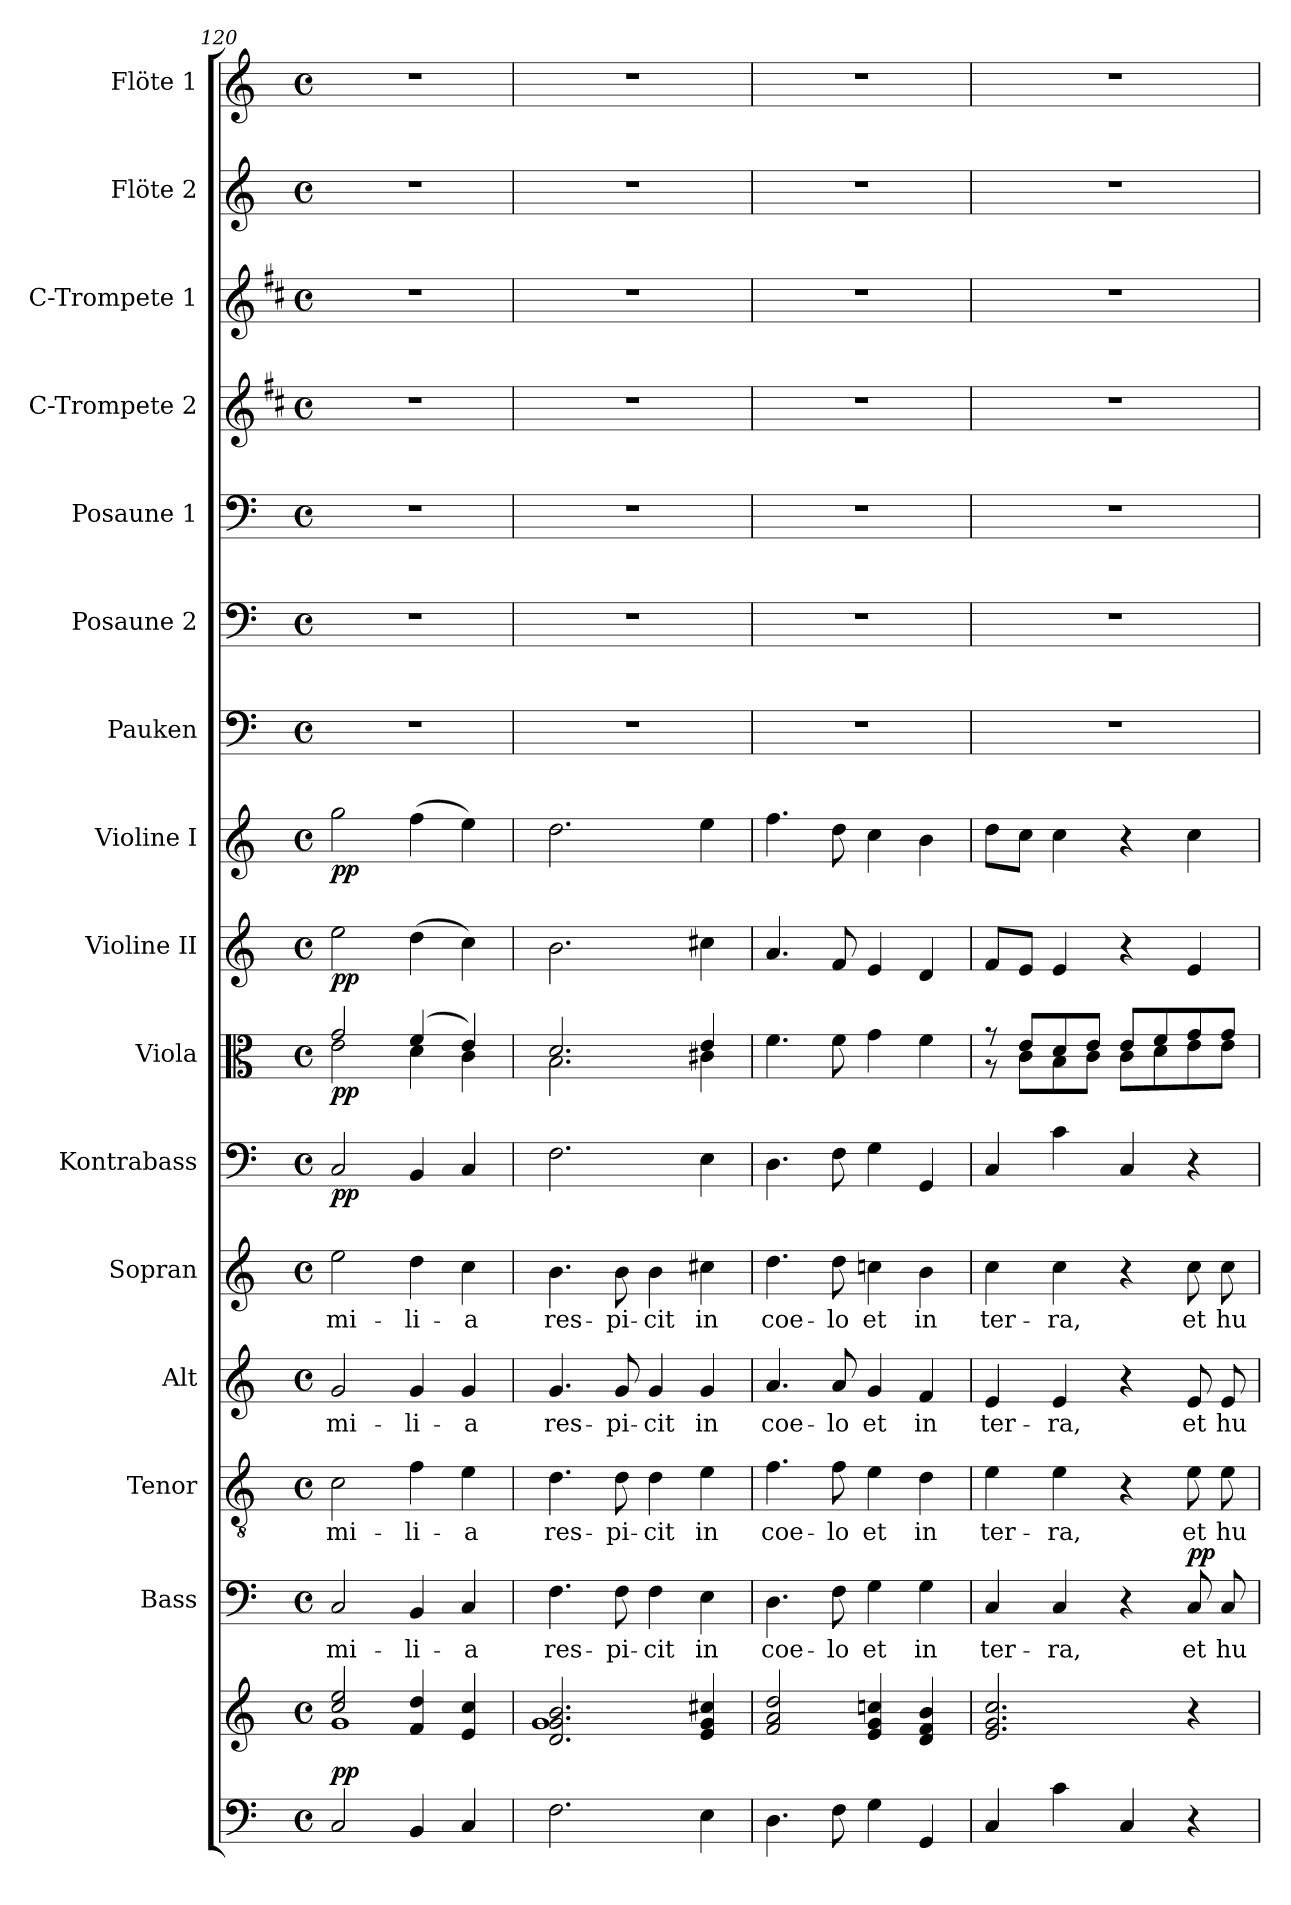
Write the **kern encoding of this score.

**kern	**kern	**dynam	**kern	**text	**dynam	**kern	**text	**kern	**text	**kern	**text	**kern	**dynam	**kern	**dynam	**kern	**dynam	**kern	**dynam	**kern	**kern	**kern	**kern	**kern	**kern	**kern
*part16	*part16	*part16	*part15	*part15	*part15	*part14	*part14	*part13	*part13	*part12	*part12	*part11	*part11	*part10	*part10	*part9	*part9	*part8	*part8	*part7	*part6	*part5	*part4	*part3	*part2	*part1
*staff17	*staff16	*staff16/17	*staff15	*staff15	*staff15	*staff14	*staff14	*staff13	*staff13	*staff12	*staff12	*staff11	*staff11	*staff10	*staff10	*staff9	*staff9	*staff8	*staff8	*staff7	*staff6	*staff5	*staff4	*staff3	*staff2	*staff1
*	*	*	*I"Bass	*	*	*I"Tenor	*	*I"Alt	*	*I"Sopran	*	*I"Kontrabass	*	*I"Viola	*	*I"Violine II	*	*I"Violine I	*	*I"Pauken	*I"Posaune 2	*I"Posaune 1	*I"C-Trompete 2	*I"C-Trompete 1	*I"Flöte 2	*I"Flöte 1
*	*	*	*I'B.	*	*	*I'T.	*	*I'A.	*	*I'S.	*	*I'Kb.	*	*I'Vla.	*	*I'Vl. II	*	*I'Vl. I	*	*I'Pk.	*I'Pos. 2	*I'Pos. 1	*I'C Trp. 2	*I'C Trp. 1	*I'Fl. 2	*I'Fl. 1
*clefF4	*clefG2	*	*clefF4	*	*	*clefGv2	*	*clefG2	*	*clefG2	*	*clefF4	*	*clefC3	*	*clefG2	*	*clefG2	*	*clefF4	*clefF4	*clefF4	*clefG2	*clefG2	*clefG2	*clefG2
*	*	*	*	*	*	*	*	*	*	*	*	*ITrd7c12	*	*	*	*	*	*	*	*	*	*	*ITrd1c2	*ITrd1c2	*	*
*k[]	*k[]	*	*k[]	*	*	*k[]	*	*k[]	*	*k[]	*	*k[]	*	*k[]	*	*k[]	*	*k[]	*	*k[]	*k[]	*k[]	*k[]	*k[]	*k[]	*k[]
*C:	*C:	*	*C:	*	*	*C:	*	*C:	*	*C:	*	*C:	*	*C:	*	*C:	*	*C:	*	*C:	*C:	*C:	*C:	*C:	*C:	*C:
*M4/4	*M4/4	*	*M4/4	*	*	*M4/4	*	*M4/4	*	*M4/4	*	*M4/4	*	*M4/4	*	*M4/4	*	*M4/4	*	*M4/4	*M4/4	*M4/4	*M4/4	*M4/4	*M4/4	*M4/4
*met(c)	*met(c)	*	*met(c)	*	*	*met(c)	*	*met(c)	*	*met(c)	*	*met(c)	*	*met(c)	*	*met(c)	*	*met(c)	*	*met(c)	*met(c)	*met(c)	*met(c)	*met(c)	*met(c)	*met(c)
=120	=120	=120	=120	=120	=120	=120	=120	=120	=120	=120	=120	=120	=120	=120	=120	=120	=120	=120	=120	=120	=120	=120	=120	=120	=120	=120
*	*^	*	*	*	*	*	*	*	*	*	*	*	*	*	*	*	*	*	*	*	*	*	*	*	*	*
!	!	!	!LO:DY:a=2	!	!LO:LY:b	!	!	!LO:LY:b	!	!LO:LY:b	!	!LO:LY:b	!	!LO:DY:b	!	!LO:DY:b	!	!LO:DY:b	!	!LO:DY:b	!	!	!	!	!	!	!
*	*	*	*	*	*	*	*	*	*	*	*	*	*	*	*^	*	*	*	*	*	*	*	*	*	*	*	*
2C/	2cc/ 2ee/	1g	pp	2C/	-mi-	.	2c\	-mi-	2g/	-mi-	2ee\	-mi-	2CC/	pp	2g/	2e\	pp	2ee\	pp	2gg\	pp	1r	1r	1r	1r	1r	1r	1r
!	!	!	!	!	!LO:LY:b	!	!	!LO:LY:b	!	!LO:LY:b	!	!LO:LY:b	!	!	!	!	!	!	!	!	!	!	!	!	!	!	!	!
4BB/	4f/ 4dd/	.	.	4BB/	-li-	.	4f\	-li-	4g/	-li-	4dd\	-li-	4BBB/	.	(4f/	4d\	.	(>4dd\	.	(>4ff\	.	.	.	.	.	.	.	.
!	!	!	!	!	!LO:LY:b	!	!	!LO:LY:b	!	!LO:LY:b	!	!LO:LY:b	!	!	!	!	!	!	!	!	!	!	!	!	!	!	!	!
4C/	4e/ 4cc/	.	.	4C/	-a	.	4e\	-a	4g/	-a	4cc\	-a	4CC/	.	4e/)	4c\	.	4cc\)	.	4ee\)	.	.	.	.	.	.	.	.
=121	=121	=121	=121	=121	=121	=121	=121	=121	=121	=121	=121	=121	=121	=121	=121	=121	=121	=121	=121	=121	=121	=121	=121	=121	=121	=121	=121	=121
!	!	!	!	!	!LO:LY:b	!	!	!LO:LY:b	!	!LO:LY:b	!	!LO:LY:b	!	!	!	!	!	!	!	!	!	!	!	!	!	!	!	!
2.F\	2.d/ 2.g/ 2.b/	1g	.	4.F\	res-	.	4.d\	res-	4.g/	res-	4.b\	res-	2.FF\	.	2.d/	2.B\	.	2.b\	.	2.dd\	.	1r	1r	1r	1r	1r	1r	1r
!	!	!	!	!	!LO:LY:b	!	!	!LO:LY:b	!	!LO:LY:b	!	!LO:LY:b	!	!	!	!	!	!	!	!	!	!	!	!	!	!	!	!
.	.	.	.	8F\	-pi-	.	8d\	-pi-	8g/	-pi-	8b\	-pi-	.	.	.	.	.	.	.	.	.	.	.	.	.	.	.	.
!	!	!	!	!	!LO:LY:b	!	!	!LO:LY:b	!	!LO:LY:b	!	!LO:LY:b	!	!	!	!	!	!	!	!	!	!	!	!	!	!	!	!
.	.	.	.	4F\	-cit	.	4d\	-cit	4g/	-cit	4b\	-cit	.	.	.	.	.	.	.	.	.	.	.	.	.	.	.	.
!	!	!	!	!	!LO:LY:b	!	!	!LO:LY:b	!	!LO:LY:b	!	!LO:LY:b	!	!	!	!	!	!	!	!	!	!	!	!	!	!	!	!
4E\	4e/ 4g/ 4cc#X/	.	.	4E\	in	.	4e\	in	4g/	in	4cc#X\	in	4EE\	.	4e/	4c#X\	.	4cc#X\	.	4ee\	.	.	.	.	.	.	.	.
*	*v	*v	*	*	*	*	*	*	*	*	*	*	*	*	*	*	*	*	*	*	*	*	*	*	*	*	*	*
=122	=122	=122	=122	=122	=122	=122	=122	=122	=122	=122	=122	=122	=122	=122	=122	=122	=122	=122	=122	=122	=122	=122	=122	=122	=122	=122	=122
!	!	!	!	!LO:LY:b	!	!	!LO:LY:b	!	!LO:LY:b	!	!LO:LY:b	!	!	!	!	!	!	!	!	!	!	!	!	!	!	!	!
*	*	*	*	*	*	*	*	*	*	*	*	*	*	*v	*v	*	*	*	*	*	*	*	*	*	*	*	*
4.D\	2f/ 2a/ 2dd/	.	4.D\	coe-	.	4.f\	coe-	4.a/	coe-	4.dd\	coe-	4.DD\	.	4.f\	.	4.a/	.	4.ff\	.	1r	1r	1r	1r	1r	1r	1r
!	!	!	!	!LO:LY:b	!	!	!LO:LY:b	!	!LO:LY:b	!	!LO:LY:b	!	!	!	!	!	!	!	!	!	!	!	!	!	!	!
8F\	.	.	8F\	-lo	.	8f\	-lo	8a/	-lo	8dd\	-lo	8FF\	.	8f\	.	8f/	.	8dd\	.	.	.	.	.	.	.	.
!	!	!	!	!LO:LY:b	!	!	!LO:LY:b	!	!LO:LY:b	!	!LO:LY:b	!	!	!	!	!	!	!	!	!	!	!	!	!	!	!
4G\	4e/ 4g/ 4ccn/	.	4G\	et	.	4e\	et	4g/	et	4ccn\	et	4GG\	.	4g\	.	4e/	.	4cc\	.	.	.	.	.	.	.	.
!	!	!	!	!LO:LY:b	!	!	!LO:LY:b	!	!LO:LY:b	!	!LO:LY:b	!	!	!	!	!	!	!	!	!	!	!	!	!	!	!
4GG/	4d/ 4f/ 4b/	.	4G\	in	.	4d\	in	4f/	in	4b\	in	4GGG/	.	4f\	.	4d/	.	4b\	.	.	.	.	.	.	.	.
=123	=123	=123	=123	=123	=123	=123	=123	=123	=123	=123	=123	=123	=123	=123	=123	=123	=123	=123	=123	=123	=123	=123	=123	=123	=123	=123
!	!	!	!	!LO:LY:b	!	!	!LO:LY:b	!	!LO:LY:b	!	!LO:LY:b	!	!	!	!	!	!	!	!	!	!	!	!	!	!	!
*	*	*	*	*	*	*	*	*	*	*	*	*	*	*^	*	*	*	*	*	*	*	*	*	*	*	*
4C/	2.e/ 2.g/ 2.cc/	.	4C/	ter-	.	4e\	ter-	4e/	ter-	4cc\	ter-	4CC/	.	8r	8r	.	8f/L	.	8dd\L	.	1r	1r	1r	1r	1r	1r	1r
.	.	.	.	.	.	.	.	.	.	.	.	.	.	8e/L	8c\L	.	8e/J	.	8cc\J	.	.	.	.	.	.	.	.
!	!	!	!	!LO:LY:b	!	!	!LO:LY:b	!	!LO:LY:b	!	!LO:LY:b	!	!	!	!	!	!	!	!	!	!	!	!	!	!	!	!
4c\	.	.	4C/	-ra,	.	4e\	-ra,	4e/	-ra,	4cc\	-ra,	4C\	.	8d/	8B\	.	4e/	.	4cc\	.	.	.	.	.	.	.	.
.	.	.	.	.	.	.	.	.	.	.	.	.	.	8e/J	8c\J	.	.	.	.	.	.	.	.	.	.	.	.
4C/	.	.	4r	.	.	4r	.	4r	.	4r	.	4CC/	.	8e/L	8c\L	.	4r	.	4r	.	.	.	.	.	.	.	.
.	.	.	.	.	.	.	.	.	.	.	.	.	.	8f/	8d\	.	.	.	.	.	.	.	.	.	.	.	.
!	!	!	!	!LO:LY:b	!LO:DY:a	!	!LO:LY:b	!	!LO:LY:b	!	!LO:LY:b	!	!	!	!	!	!	!	!	!	!	!	!	!	!	!	!
4r	4r	.	8C/	et	pp	8e\	et	8e/	et	8cc\	et	4r	.	8g/	8e\	.	4e/	.	4cc\	.	.	.	.	.	.	.	.
!	!	!	!	!LO:LY:b	!	!	!LO:LY:b	!	!LO:LY:b	!	!LO:LY:b	!	!	!	!	!	!	!	!	!	!	!	!	!	!	!	!
.	.	.	8C/	hu-	.	8e\	hu-	8e/	hu-	8cc\	hu-	.	.	8g/J	8e\J	.	.	.	.	.	.	.	.	.	.	.	.
*	*	*	*	*	*	*	*	*	*	*	*	*	*	*v	*v	*	*	*	*	*	*	*	*	*	*	*	*
=	=	=	=	=	=	=	=	=	=	=	=	=	=	=	=	=	=	=	=	=	=	=	=	=	=	=
*-	*-	*-	*-	*-	*-	*-	*-	*-	*-	*-	*-	*-	*-	*-	*-	*-	*-	*-	*-	*-	*-	*-	*-	*-	*-	*-
